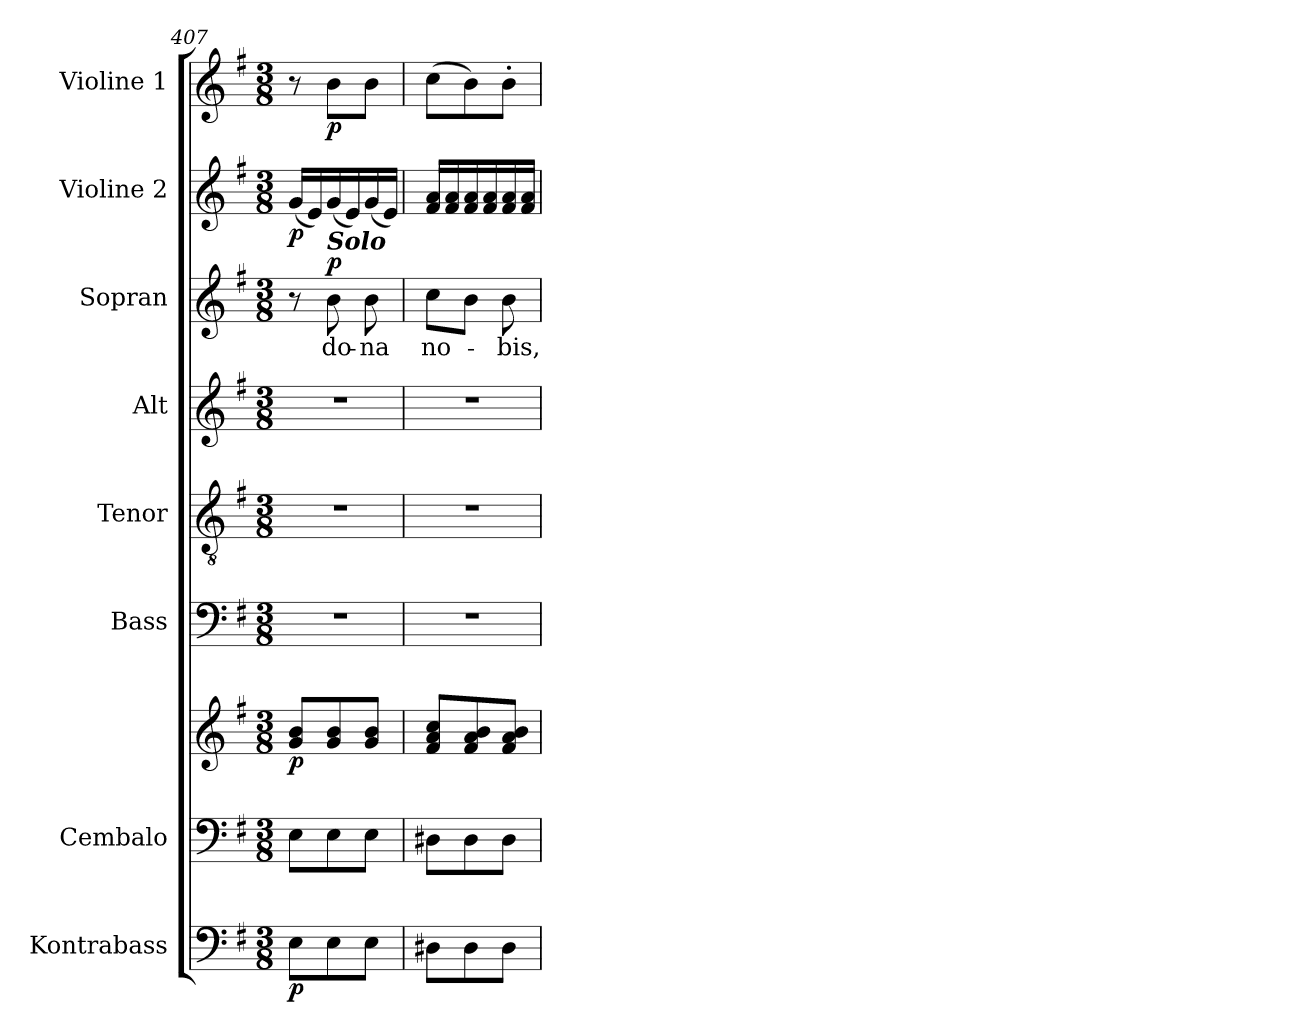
**kern	**dynam	**kern	**kern	**dynam	**kern	**kern	**kern	**kern	**text	**dynam	**kern	**dynam	**kern	**dynam
*part8	*part8	*part7	*part7	*part7	*part6	*part5	*part4	*part3	*part3	*part3	*part2	*part2	*part1	*part1
*staff9	*staff9	*staff8	*staff7	*staff7/8	*staff6	*staff5	*staff4	*staff3	*staff3	*staff3	*staff2	*staff2	*staff1	*staff1
*I"Kontrabass	*	*I"Cembalo	*	*	*I"Bass	*I"Tenor	*I"Alt	*I"Sopran	*	*	*I"Violine 2	*	*I"Violine 1	*
*I'Kb.	*	*I'Cemb.	*	*	*I'B.	*I'T.	*I'A.	*I'S.	*	*	*I'Vl. 2	*	*I'Vl. 1	*
!!LO:PB:g=z
*clefF4	*	*clefF4	*clefG2	*	*clefF4	*clefGv2	*clefG2	*clefG2	*	*	*clefG2	*	*clefG2	*
*ITrd7c12	*	*	*	*	*	*	*	*	*	*	*	*	*	*
*k[f#]	*	*k[f#]	*k[f#]	*	*k[f#]	*k[f#]	*k[f#]	*k[f#]	*	*	*k[f#]	*	*k[f#]	*
*G:	*	*G:	*G:	*	*G:	*G:	*G:	*G:	*	*	*G:	*	*G:	*
*M3/8	*	*M3/8	*M3/8	*	*M3/8	*M3/8	*M3/8	*M3/8	*	*	*M3/8	*	*M3/8	*
=407	=407	=407	=407	=407	=407	=407	=407	=407	=407	=407	=407	=407	=407	=407
!	!LO:DY:b	!	!	!LO:DY:b	!	!	!	!	!	!	!	!LO:DY:b	!	!
8EE\L	p	8E\L	8g/ 8b/L	p	4.r	4.r	4.r	8r	.	.	(<16g/LL	p	8r	.
.	.	.	.	.	.	.	.	.	.	.	16e/)	.	.	.
!	!	!	!	!	!	!	!	!LO:TX:a:Bi:t=Solo	!	!	!	!	!	!
!	!	!	!	!	!	!	!	!	!LO:LY:b	!LO:DY:a	!	!	!	!LO:DY:b
8EE\	.	8E\	8g/ 8b/	.	.	.	.	8b\	do-	p	(<16g/	.	8b\L	p
.	.	.	.	.	.	.	.	.	.	.	16e/)	.	.	.
!	!	!	!	!	!	!	!	!	!LO:LY:b	!	!	!	!	!
8EE\J	.	8E\J	8g/ 8b/J	.	.	.	.	8b\	-na	.	(<16g/	.	8b\J	.
.	.	.	.	.	.	.	.	.	.	.	16e/JJ)	.	.	.
=408	=408	=408	=408	=408	=408	=408	=408	=408	=408	=408	=408	=408	=408	=408
!	!	!	!	!	!	!	!	!	!LO:LY:b	!	!	!	!	!
8DD#X\L	.	8D#X\L	8f#/ 8a/ 8cc/L	.	4.r	4.r	4.r	8cc\L	no-	.	16f#/ 16a/LL	.	(>8cc\L	.
.	.	.	.	.	.	.	.	.	.	.	16f#/ 16a/	.	.	.
8DD#\	.	8D#\	8f#/ 8a/ 8b/	.	.	.	.	8b\J	.	.	16f#/ 16a/	.	8b\)	.
.	.	.	.	.	.	.	.	.	.	.	16f#/ 16a/	.	.	.
!	!	!	!	!	!	!	!	!	!LO:LY:b	!	!	!	!	!
8DD#\J	.	8D#\J	8f#/ 8a/ 8b/J	.	.	.	.	8b\	-bis,	.	16f#/ 16a/	.	8b'>\J	.
.	.	.	.	.	.	.	.	.	.	.	16f#/ 16a/JJ	.	.	.
=	=	=	=	=	=	=	=	=	=	=	=	=	=	=
*-	*-	*-	*-	*-	*-	*-	*-	*-	*-	*-	*-	*-	*-	*-
